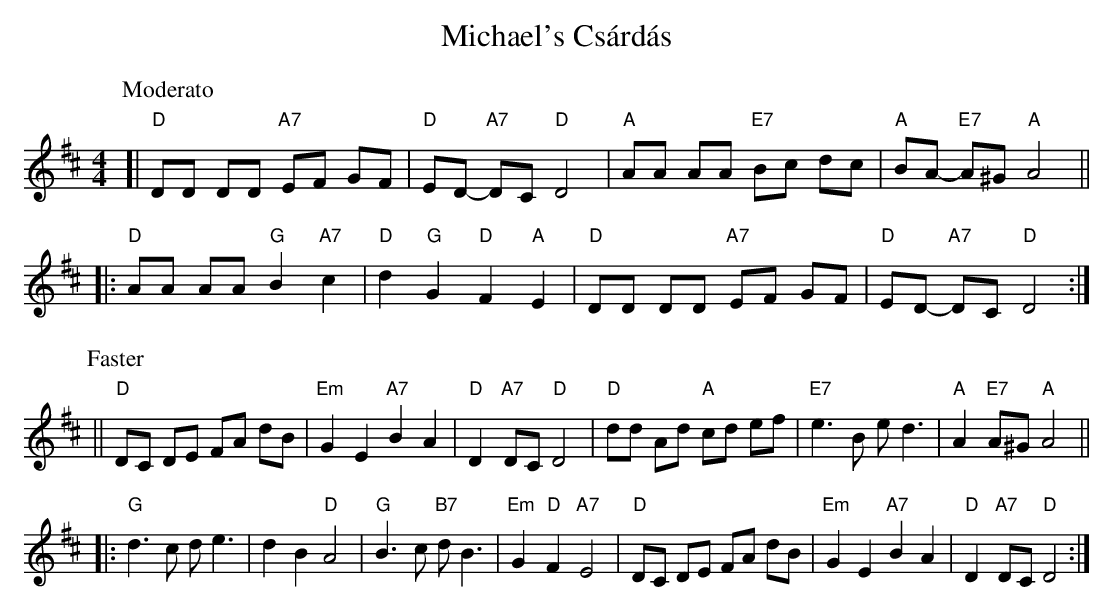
X:1
T: Michael's Cs\'ard\'as
M: 4/4
L: 1/8
K: D
P: Moderato
[| "D"DD DD "A7"EF GF | "D"ED- "A7"DC "D"D4 \
 | "A"AA AA "E7"Bc dc | "A"BA- "E7"A^G "A"A4 ||
|: "D"AA AA "G"B2 "A7"c2 | "D"d2 "G"G2 "D"F2 "A"E2 \
 | "D"DD DD "A7"EF GF | "D"ED- "A7"DC "D"D4 :|
P: Faster
|| "D"DC DE FA dB | "Em"G2 E2 "A7"B2 A2 | "D"D2 "A7"DC "D"D4 \
 | "D"dd Ad "A"cd ef | "E7"e3 B e d3 | "A"A2 "E7"A^G "A"A4 ||
|: "G"d3 c d e3 | d2 B2 "D"A4 | "G"B3 c "B7"d B3 | "Em"G2 "D"F2 "A7"E4 \
 | "D"DC DE FA dB | "Em"G2 E2 "A7"B2 A2 | "D"D2 "A7"DC "D"D4 :|
